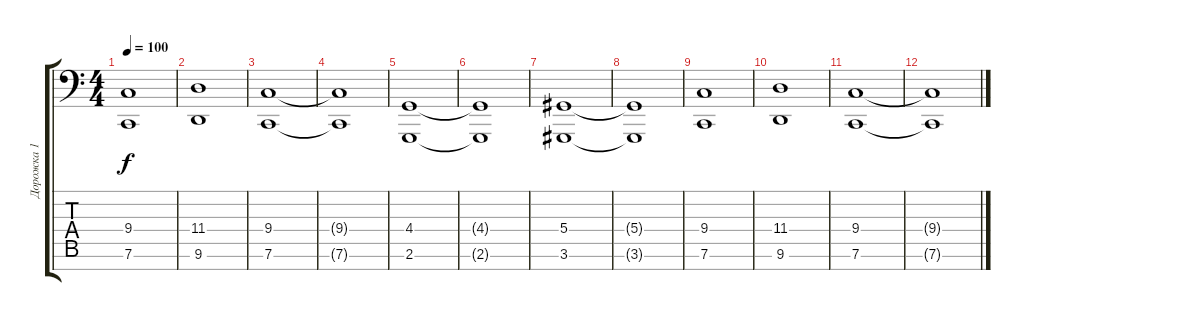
\track ("Дорожка 1" "Дорожка 1") {instrument stringensemble1}
\staff {score tabs}
\tuning (F3 C3 Ab2 Eb2 Bb1 F1 C1) {hide}
\ts (4 4)
\tempo 100
\clef f4
\ks c
(9.4 7.6).1{dy f} |
(11.4 9.6).1 |
(9.4 7.6).1 |
(9.4{t} 7.6{t}).1 |
(4.4 2.6).1 |
(4.4{t} 2.6{t}).1 |
(5.4 3.6).1 |
(5.4{t} 3.6{t}).1 |
(9.4 7.6).1 |
(11.4 9.6).1 |
(9.4 7.6).1 |
(9.4{t} 7.6{t}).1
